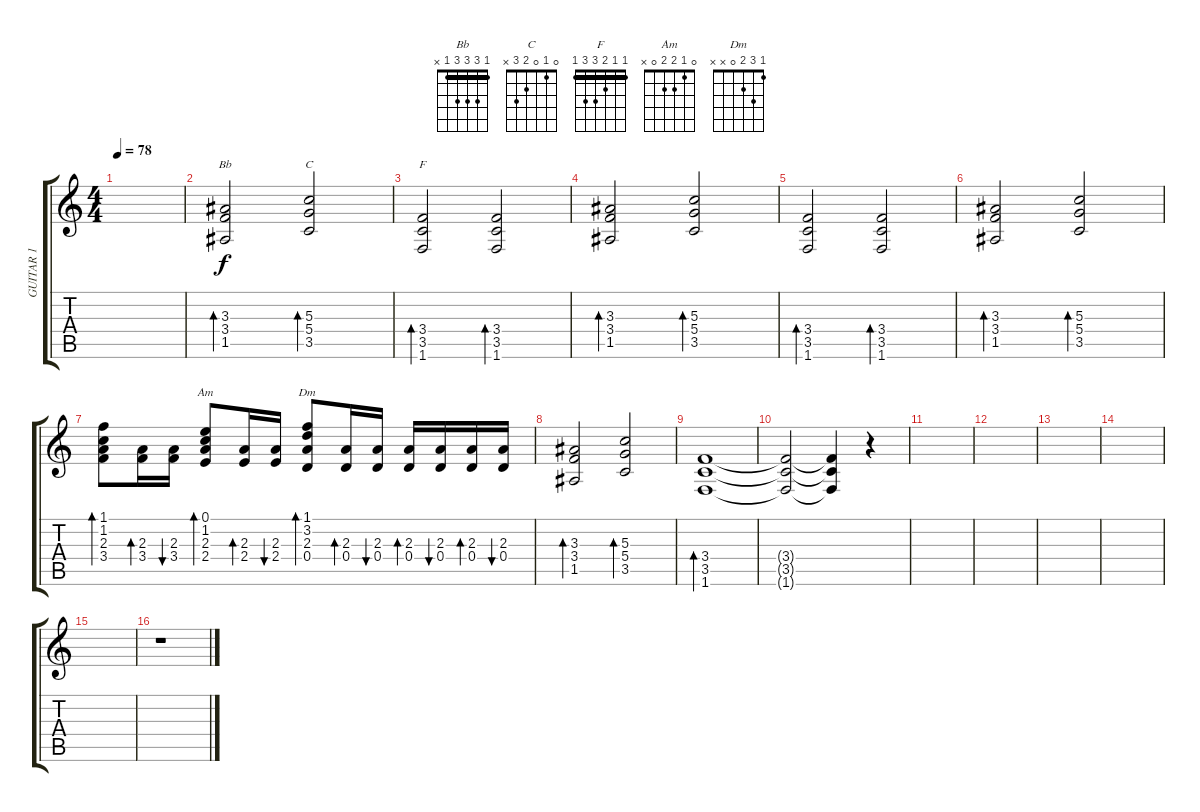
\track ("GUITAR 1" "GUITAR 1") {instrument overdrivenguitar}
\staff {score tabs}
\tuning (E4 B3 G3 D3 A2 E2) {hide}
\chord ("Bb" 1 3 3 3 1 x) {barre 1}
\chord ("C" 0 1 0 2 3 x)
\chord ("F" 1 1 2 3 3 1) {barre 1}
\chord ("Am" 0 1 2 2 0 x)
\chord ("Dm" 1 3 2 0 x x)
\ts (4 4)
\tempo 78
\clef g2
\ks c
|
(3.3 3.4 1.5).2{bd 60 ch "Bb"} (5.3 5.4 3.5).2{bd 60 ch "C"} |
(3.4 3.5 1.6).2{bd 60 ch "F"} (3.4 3.5 1.6).2{bd 60} |
(3.3 3.4 1.5).2{bd 60} (5.3 5.4 3.5).2{bd 60} |
(3.4 3.5 1.6).2{bd 60} (3.4 3.5 1.6).2{bd 60} |
(3.3 3.4 1.5).2{bd 60} (5.3 5.4 3.5).2{bd 60} |
(1.1 1.2 2.3 3.4).8{bd 60} (2.3 3.4).16{bd 60} (2.3 3.4).16{bu 60} (0.1 1.2 2.3 2.4).8{bd 60 ch "Am"} (2.3 2.4).16{bd 60} (2.3 2.4).16{bu 60} (1.1 3.2 2.3 0.4).8{bd 60 ch "Dm"} (2.3 0.4).16{bd 60} (2.3 0.4).16{bu 60} (2.3 0.4).16{bd 60} (2.3 0.4).16{bu 60} (2.3 0.4).16{bd 60} (2.3 0.4).16{bu 60} |
(3.3 3.4 1.5).2{bd 60} (5.3 5.4 3.5).2{bd 60} |
(3.4 3.5 1.6).1{bd 60} |
(3.4{t} 3.5{t} 1.6{t}).2 (3.4{t} 3.5{t} 1.6{t}).4 r.4 |
|
|
|
|
|
r.1
